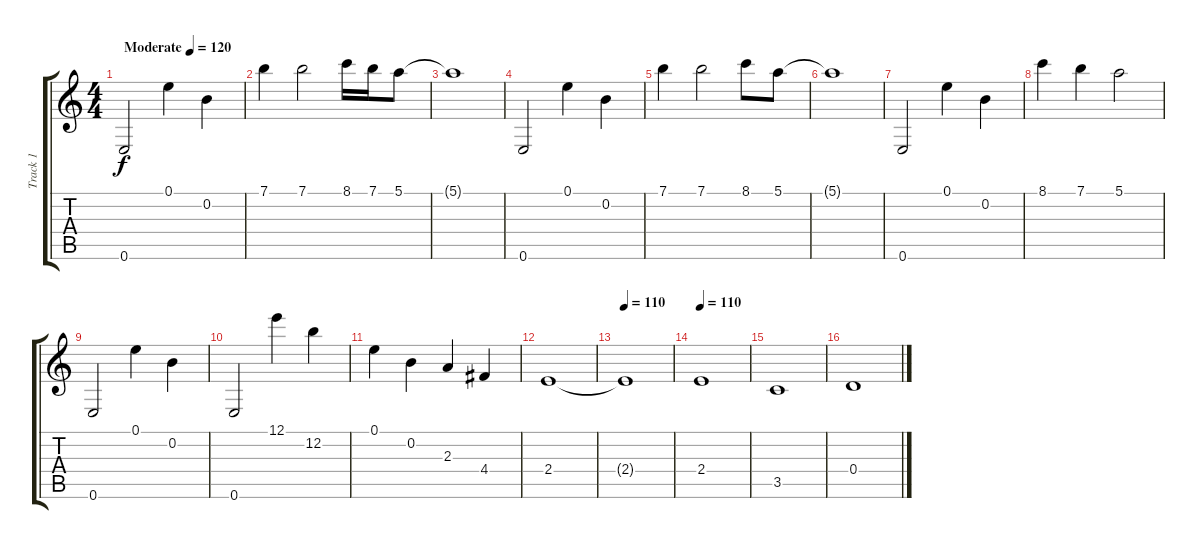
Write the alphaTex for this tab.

\track ("Track 1" "Track 1") {instrument acousticguitarsteel}
\staff {score tabs}
\tuning (E4 B3 G3 D3 A2 E2) {hide}
\ts (4 4)
\tempo (120 "Moderate")
\clef g2
\ks c
0.6.2{dy f instrument acousticguitarsteel} 0.1.4 0.2.4 |
7.1.4 7.1.2 8.1.16 7.1.16 5.1.8 |
5.1{t}.1 |
0.6.2 0.1.4 0.2.4 |
7.1.4 7.1.2 8.1.8 5.1.8 |
5.1{t}.1 |
0.6.2 0.1.4 0.2.4 |
8.1.4 7.1.4 5.1.2 |
0.6.2 0.1.4 0.2.4 |
0.6.2 12.1.4 12.2.4 |
0.1.4 0.2.4 2.3.4 4.4.4 |
2.4.1 |
\tempo 180
\tempo 110
2.4{t}.1 |
\tempo 110
2.4.1{instrument overdrivenguitar} |
3.5.1 |
0.4.1
